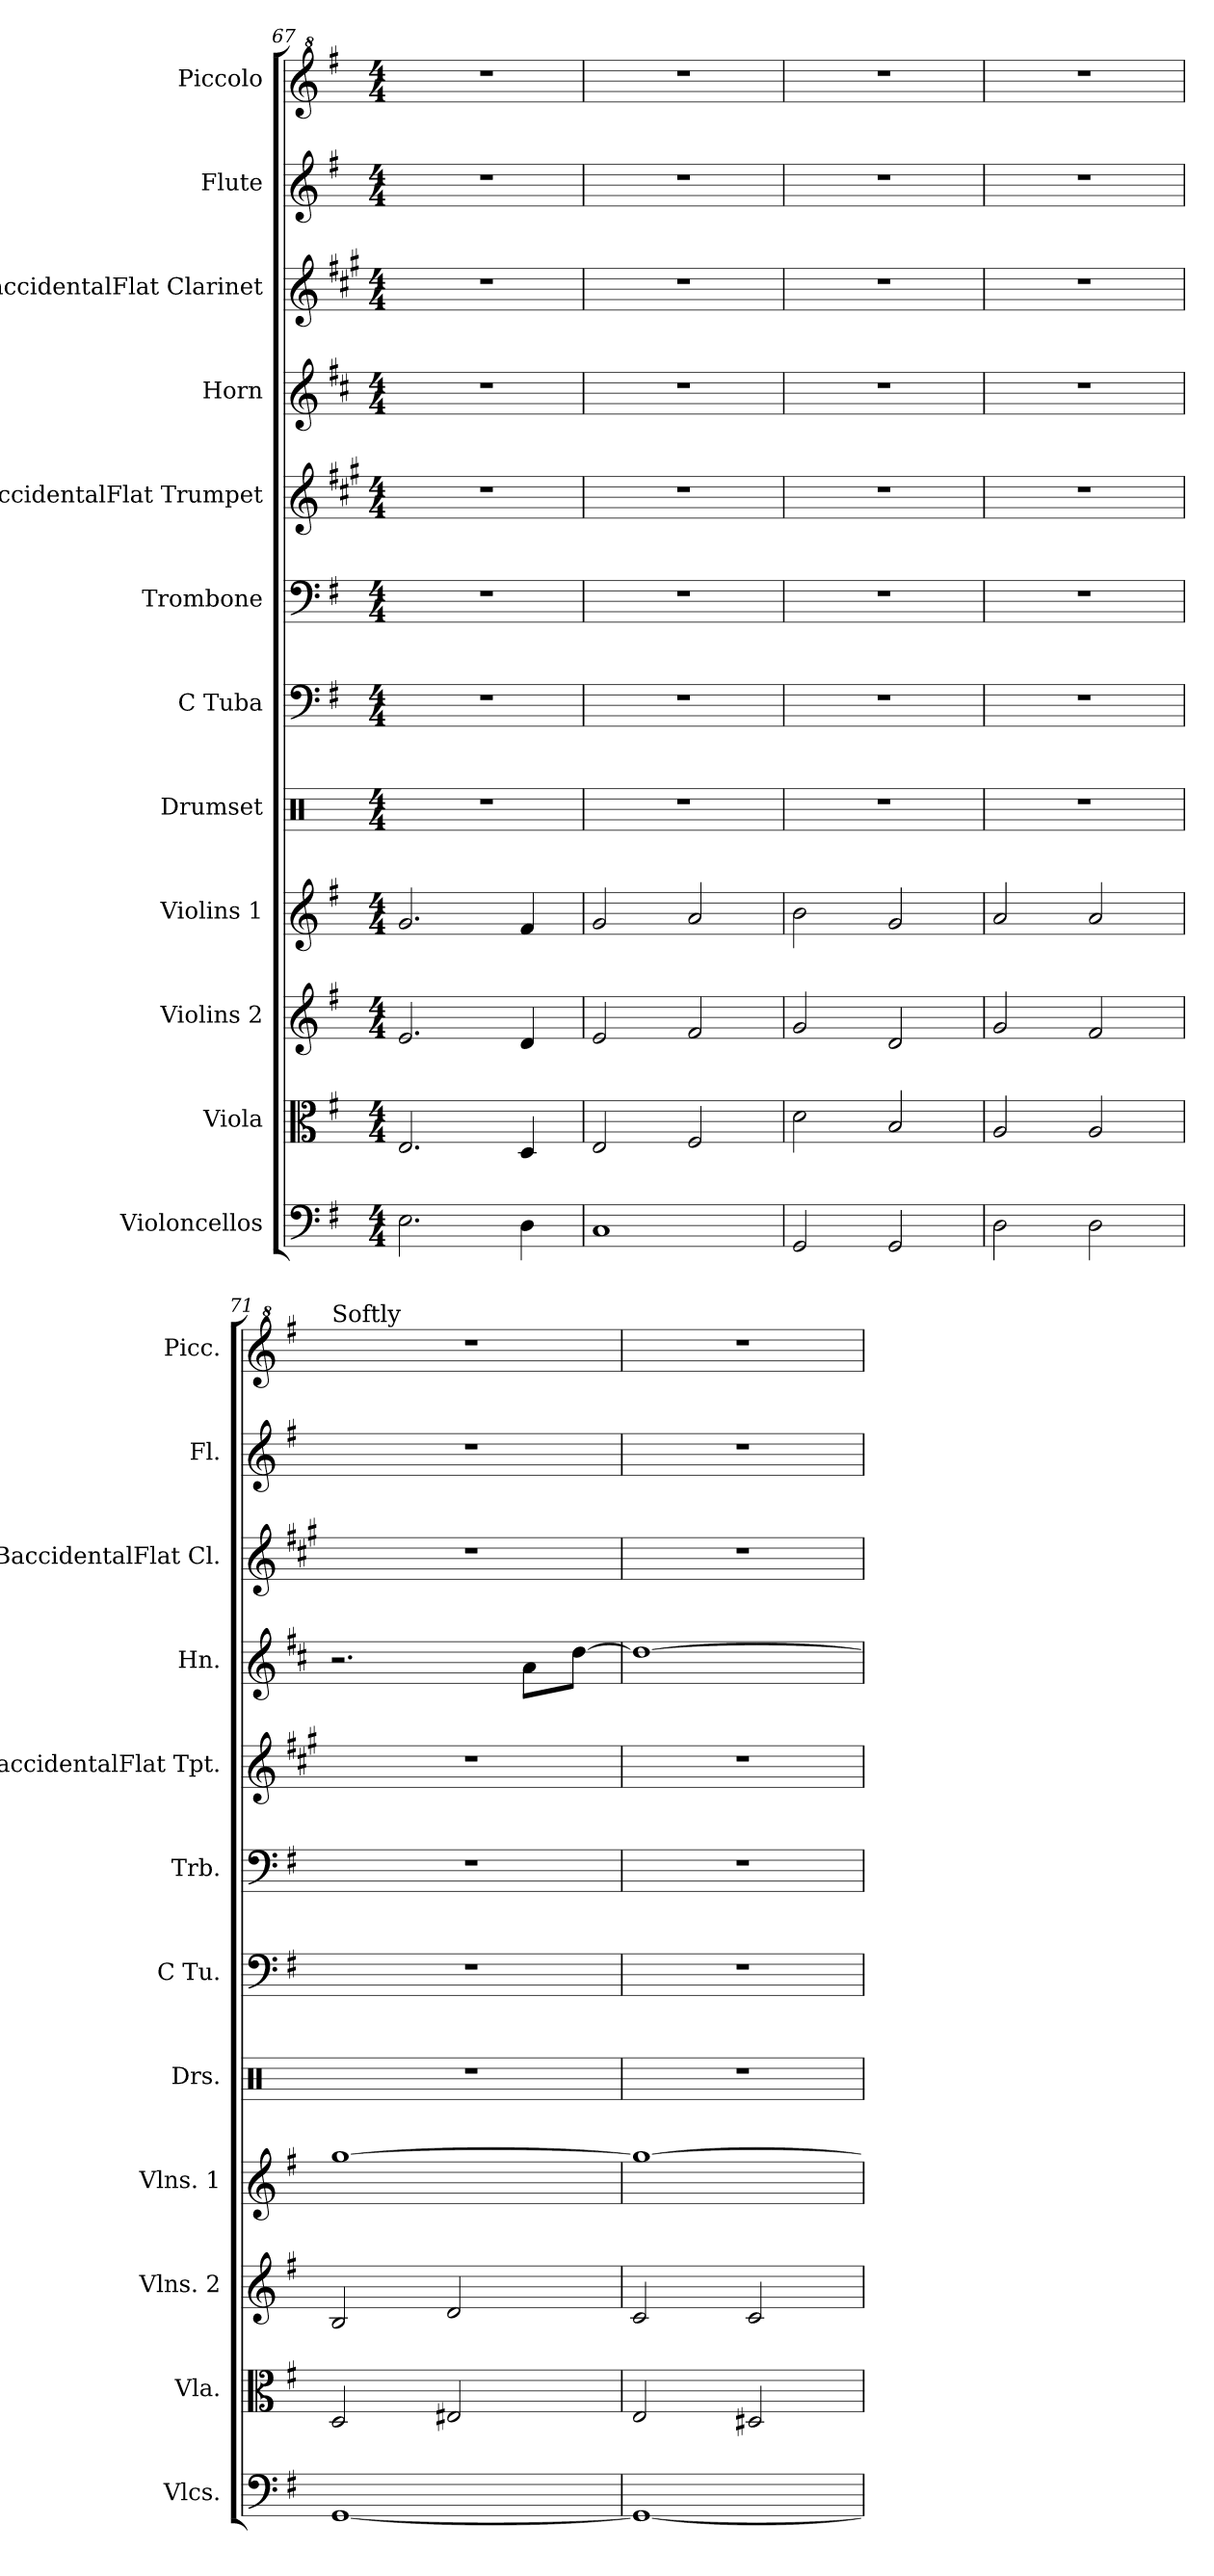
**kern	**kern	**kern	**kern	**kern	**kern	**kern	**kern	**kern	**kern	**kern	**kern
*part12	*part11	*part10	*part9	*part8	*part7	*part6	*part5	*part4	*part3	*part2	*part1
*staff12	*staff11	*staff10	*staff9	*staff8	*staff7	*staff6	*staff5	*staff4	*staff3	*staff2	*staff1
*I"Violoncellos	*I"Viola	*I"Violins 2	*I"Violins 1	*I"Drumset	*I"C Tuba	*I"Trombone	*I"BaccidentalFlat Trumpet	*I"Horn	*I"BaccidentalFlat Clarinet	*I"Flute	*I"Piccolo
*I'Vlcs.	*I'Vla.	*I'Vlns. 2	*I'Vlns. 1	*I'Drs.	*I'C Tu.	*I'Trb.	*I'BaccidentalFlat Tpt.	*I'Hn.	*I'BaccidentalFlat Cl.	*I'Fl.	*I'Picc.
*clefF4	*clefC3	*clefG2	*clefG2	*clefX	*clefF4	*clefF4	*clefG2	*clefG2	*clefG2	*clefG2	*clefG^2
*	*	*	*	*	*	*	*ITrd1c2	*ITrd4c7	*ITrd1c2	*	*ITrd-7c-12
*k[f#]	*k[f#]	*k[f#]	*k[f#]	*k[]	*k[f#]	*k[f#]	*k[f#]	*k[f#]	*k[f#]	*k[f#]	*k[f#]
*M4/4	*M4/4	*M4/4	*M4/4	*M4/4	*M4/4	*M4/4	*M4/4	*M4/4	*M4/4	*M4/4	*M4/4
=67	=67	=67	=67	=67	=67	=67	=67	=67	=67	=67	=67
2.E\	2.E/	2.e/	2.g/	1r	1r	1r	1r	1r	1r	1r	1r
4D\	4D/	4d/	4f#/	.	.	.	.	.	.	.	.
=68	=68	=68	=68	=68	=68	=68	=68	=68	=68	=68	=68
1C	2E/	2e/	2g/	1r	1r	1r	1r	1r	1r	1r	1r
.	2F#/	2f#/	2a/	.	.	.	.	.	.	.	.
=69	=69	=69	=69	=69	=69	=69	=69	=69	=69	=69	=69
2GG/	2d\	2g/	2b\	1r	1r	1r	1r	1r	1r	1r	1r
2GG/	2B/	2d/	2g/	.	.	.	.	.	.	.	.
=70	=70	=70	=70	=70	=70	=70	=70	=70	=70	=70	=70
2D\	2A/	2g/	2a/	1r	1r	1r	1r	1r	1r	1r	1r
2D\	2A/	2f#/	2a/	.	.	.	.	.	.	.	.
=71	=71	=71	=71	=71	=71	=71	=71	=71	=71	=71	=71
!	!	!	!	!	!	!	!	!	!	!	!LO:TX:a:t=Softly
[1GG	2D/	2B/	[1gg	1r	1r	1r	1r	2.r	1r	1r	1r
.	2E#X/	2d/	.	.	.	.	.	.	.	.	.
.	.	.	.	.	.	.	.	8d\L	.	.	.
.	.	.	.	.	.	.	.	[8g\J	.	.	.
=72	=72	=72	=72	=72	=72	=72	=72	=72	=72	=72	=72
1GG_	2E/	2c/	1gg_	1r	1r	1r	1r	1g_	1r	1r	1r
.	2D#X/	2c/	.	.	.	.	.	.	.	.	.
=	=	=	=	=	=	=	=	=	=	=	=
*-	*-	*-	*-	*-	*-	*-	*-	*-	*-	*-	*-
